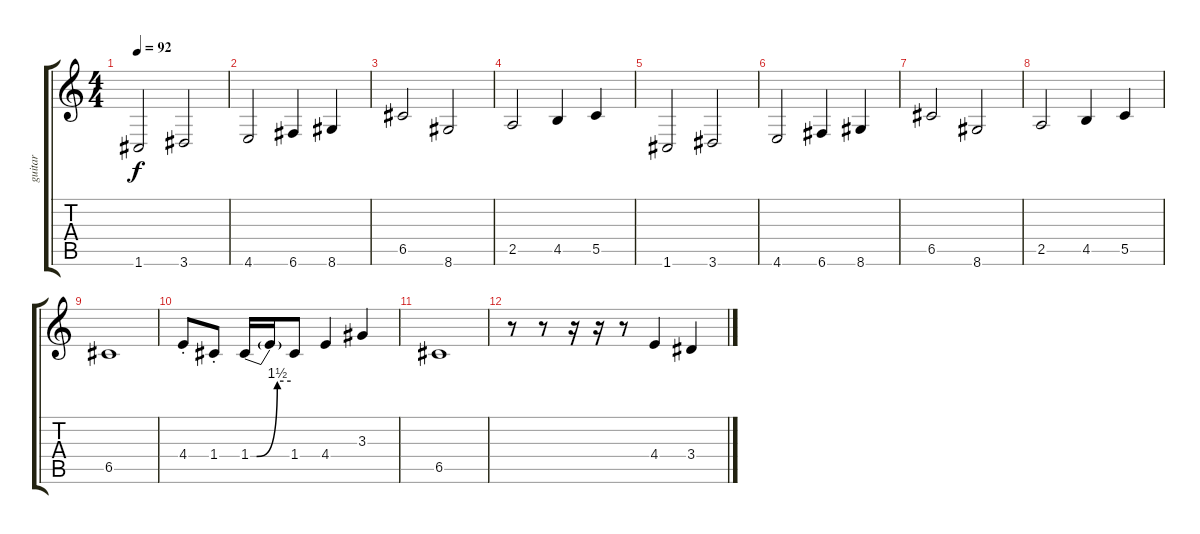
\track ("guitar" "guitar") {instrument overdrivenguitar}
\staff {score tabs}
\tuning (D4 A3 F3 C3 G2 C2) {hide}
\ts (4 4)
\tempo 92
\clef g2
\ks c
1.6.2{dy f volume 14} 3.6.2 |
4.6.2 6.6.4 8.6.4 |
6.5.2 8.6.2 |
2.5.2 4.5.4 5.5.4 |
1.6.2 3.6.2 |
4.6.2 6.6.4 8.6.4 |
6.5.2 8.6.2 |
2.5.2 4.5.4 5.5.4 |
6.5.1{volume 14} |
4.4{st}.8 1.4{st}.8 1.4{be (custom 0 0 9 0 40 6 60 6)}.16 1.4{t}.16 1.4.8 4.4.4 3.3.4 |
6.5.1 |
r.8 r.8 r.16 r.16 r.8 4.4.4 3.4.4
